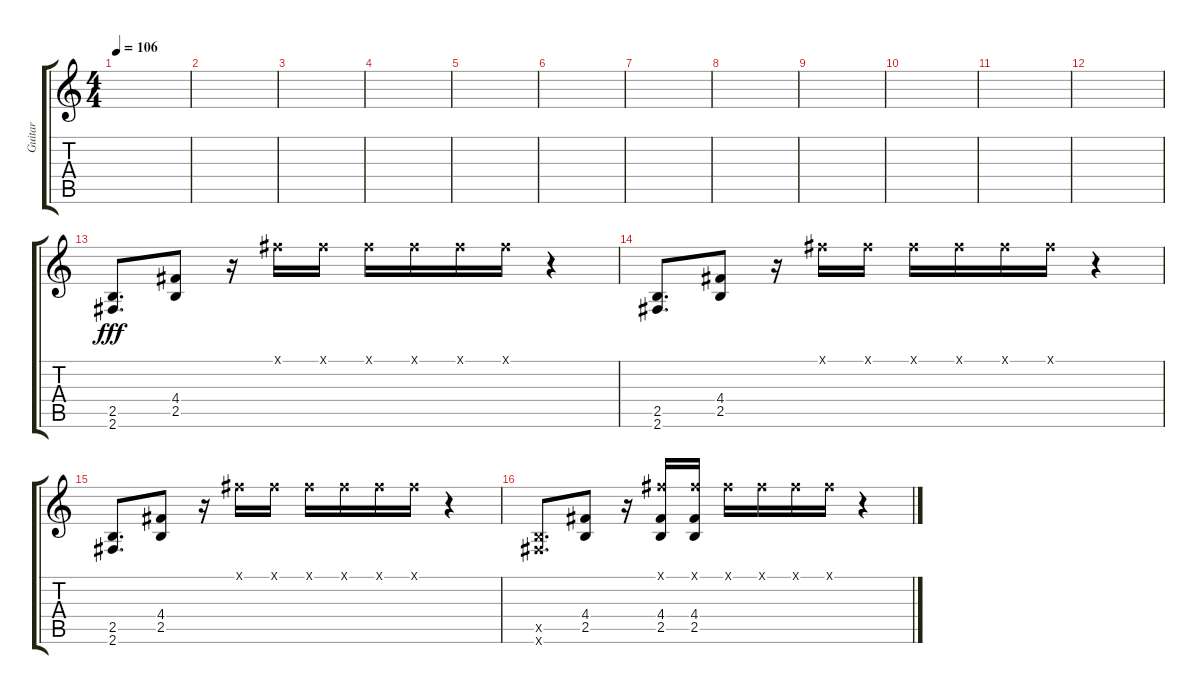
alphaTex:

\track ("Guitar" "Guitar") {instrument overdrivenguitar}
\staff {score tabs}
\tuning (E4 B3 G3 D3 A2 E2) {hide}
\ts (4 4)
\tempo 106
\clef g2
\ks c
|
|
|
|
|
|
|
|
|
|
|
|
(2.5 2.6).8{d dy fff} (4.4 2.5).8 r.16 2.1{x}.16 2.1{x}.16 2.1{x}.16 2.1{x}.16 2.1{x}.16 2.1{x}.16 r.4 |
(2.5 2.6).8{d} (4.4 2.5).8 r.16 2.1{x}.16 2.1{x}.16 2.1{x}.16 2.1{x}.16 2.1{x}.16 2.1{x}.16 r.4 |
(2.5 2.6).8{d} (4.4 2.5).8 r.16 2.1{x}.16 2.1{x}.16 2.1{x}.16 2.1{x}.16 2.1{x}.16 2.1{x}.16 r.4 |
(2.5{x} 2.6{x}).8{d} (4.4 2.5).8 r.16 (2.1{x} 4.4 2.5).16 (2.1{x} 4.4 2.5).16 2.1{x}.16 2.1{x}.16 2.1{x}.16 2.1{x}.16 r.4
